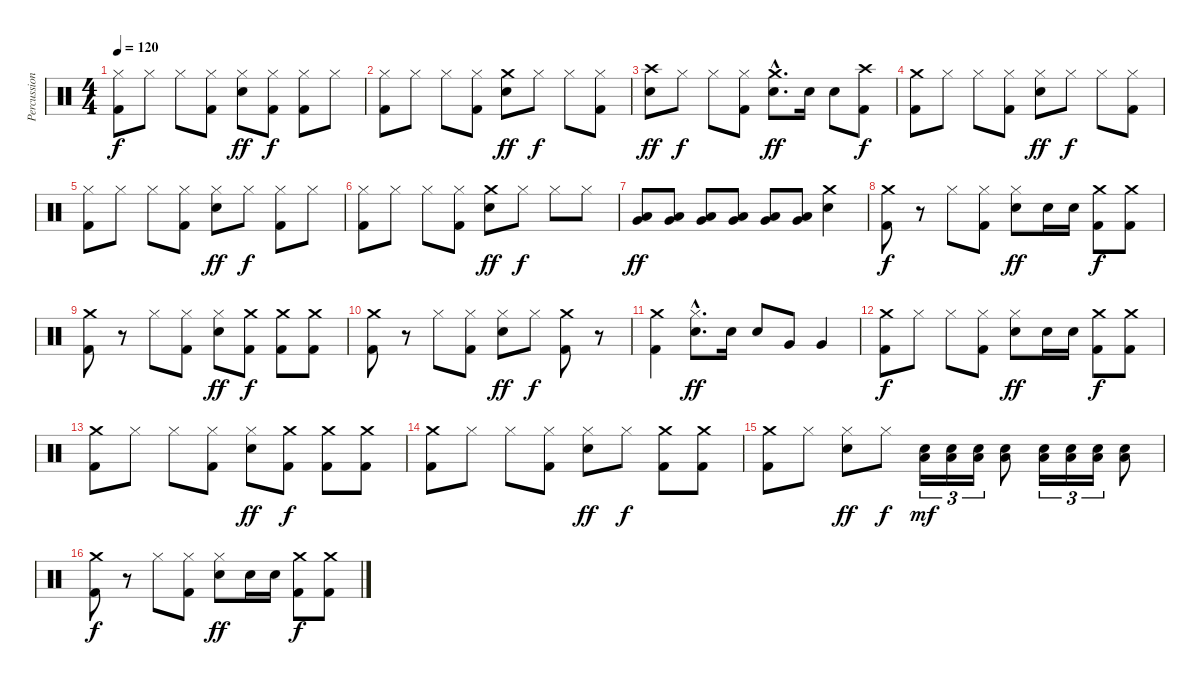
\track ("Percussion" "Percussion") {instrument percussion}
\staff {score}
\articulation defaults
\ts (4 4)
\tempo 120
\clef neutral
\ks c
("Hi-Hat (closed)" "Kick (hit) 2").8{dy f} "Hi-Hat (closed)".8 "Hi-Hat (closed)".8 ("Hi-Hat (closed)" "Kick (hit) 2").8 ("Hi-Hat (closed)" "Snare (hit) 2").8{dy ff} ("Hi-Hat (closed)" "Kick (hit) 2").8{dy f} ("Hi-Hat (closed)" "Kick (hit) 2").8 "Hi-Hat (closed)".8 |
("Hi-Hat (closed)" "Kick (hit) 2").8 "Hi-Hat (closed)".8 "Hi-Hat (closed)".8 ("Hi-Hat (closed)" "Kick (hit) 2").8 ("Crash medium (hit)" "Snare (hit) 2").8{dy ff} "Hi-Hat (closed)".8{dy f} "Hi-Hat (closed)".8 ("Hi-Hat (closed)" "Kick (hit) 2").8 |
("Crash high (hit)" "Snare (hit) 2").8{dy ff} "Hi-Hat (closed)".8{dy f} "Hi-Hat (closed)".8 ("Hi-Hat (closed)" "Kick (hit) 2").8 ("Crash medium (hit)"{hac} "Snare (hit) 2"{hac}).8{d dy ff} "Snare (hit) 2".16 "Snare (hit) 2".8 ("Crash high (hit)" "Kick (hit) 2").8{dy f} |
("Crash medium (hit)" "Kick (hit) 2").8 "Hi-Hat (closed)".8 "Hi-Hat (closed)".8 ("Hi-Hat (closed)" "Kick (hit) 2").8 ("Hi-Hat (closed)" "Snare (hit) 2").8{dy ff} "Hi-Hat (closed)".8{dy f} "Hi-Hat (closed)".8 ("Hi-Hat (closed)" "Kick (hit) 2").8 |
("Hi-Hat (closed)" "Kick (hit) 2").8 "Hi-Hat (closed)".8 "Hi-Hat (closed)".8 ("Hi-Hat (closed)" "Kick (hit) 2").8 ("Hi-Hat (closed)" "Snare (hit) 2").8{dy ff} "Hi-Hat (closed)".8{dy f} ("Hi-Hat (closed)" "Kick (hit) 2").8 "Hi-Hat (closed)".8 |
("Hi-Hat (closed)" "Kick (hit) 2").8 "Hi-Hat (closed)".8 "Hi-Hat (closed)".8 ("Hi-Hat (closed)" "Kick (hit) 2").8 ("Crash medium (hit)" "Snare (hit) 2").8{dy ff} "Hi-Hat (closed)".8{dy f} "Hi-Hat (closed)".8 "Hi-Hat (closed)".8 |
("Low Tom (hit)" "Very Low Tom (hit)").8{dy ff} ("Low Tom (hit)" "Very Low Tom (hit)").8 ("Low Tom (hit)" "Very Low Tom (hit)").8 ("Low Tom (hit)" "Very Low Tom (hit)").8 ("Low Tom (hit)" "Very Low Tom (hit)").8 ("Low Tom (hit)" "Very Low Tom (hit)").8 ("Crash medium (hit)" "Snare (hit) 2").4 |
("Crash medium (hit)" "Kick (hit) 2").8{dy f} r.8 "Hi-Hat (closed)".8 ("Hi-Hat (closed)" "Kick (hit) 2").8 ("Hi-Hat (closed)" "Snare (hit) 2").8{dy ff} "Snare (hit) 2".16 "Snare (hit) 2".16 ("Crash medium (hit)" "Kick (hit) 2").8{dy f} ("Crash medium (hit)" "Kick (hit) 2").8 |
("Crash medium (hit)" "Kick (hit) 2").8 r.8 "Hi-Hat (closed)".8 ("Hi-Hat (closed)" "Kick (hit) 2").8 ("Hi-Hat (closed)" "Snare (hit) 2").8{dy ff} ("Crash medium (hit)" "Kick (hit) 2").8{dy f} ("Crash medium (hit)" "Kick (hit) 2").8 ("Crash medium (hit)" "Kick (hit) 2").8 |
("Crash medium (hit)" "Kick (hit) 2").8 r.8 "Hi-Hat (closed)".8 ("Hi-Hat (closed)" "Kick (hit) 2").8 ("Hi-Hat (closed)" "Snare (hit) 2").8{dy ff} "Hi-Hat (closed)".8{dy f} ("Crash medium (hit)" "Kick (hit) 2").8 r.8 |
("Crash medium (hit)" "Kick (hit) 2").4 ("Hi-Hat (closed)"{hac} "Snare (hit) 2"{hac}).8{d dy ff} "Snare (hit) 2".16 "Snare (hit) 2".8 "Very Low Tom (hit)".8 "Very Low Tom (hit)".4 |
("Crash medium (hit)" "Kick (hit) 2").8{dy f} "Hi-Hat (closed)".8 "Hi-Hat (closed)".8 ("Hi-Hat (closed)" "Kick (hit) 2").8 ("Hi-Hat (closed)" "Snare (hit) 2").8{dy ff} "Snare (hit) 2".16 "Snare (hit) 2".16 ("Crash medium (hit)" "Kick (hit) 2").8{dy f} ("Crash medium (hit)" "Kick (hit) 2").8 |
("Crash medium (hit)" "Kick (hit) 2").8 "Hi-Hat (closed)".8 "Hi-Hat (closed)".8 ("Hi-Hat (closed)" "Kick (hit) 2").8 ("Hi-Hat (closed)" "Snare (hit) 2").8{dy ff} ("Crash medium (hit)" "Kick (hit) 2").8{dy f} ("Crash medium (hit)" "Kick (hit) 2").8 ("Crash medium (hit)" "Kick (hit) 2").8 |
("Crash medium (hit)" "Kick (hit) 2").8 "Hi-Hat (closed)".8 "Hi-Hat (closed)".8 ("Hi-Hat (closed)" "Kick (hit) 2").8 ("Hi-Hat (closed)" "Snare (hit) 2").8{dy ff} "Hi-Hat (closed)".8{dy f} ("Crash medium (hit)" "Kick (hit) 2").8 ("Crash medium (hit)" "Kick (hit) 2").8 |
("Crash medium (hit)" "Kick (hit) 2").8 "Hi-Hat (closed)".8 ("Hi-Hat (closed)" "Snare (hit) 2").8{dy ff} "Hi-Hat (closed)".8{dy f} ("Snare (hit) 2" "Low Floor Tom (hit)").16{tu (3 2) dy mf} ("Snare (hit) 2" "Low Floor Tom (hit)").16{tu (3 2)} ("Snare (hit) 2" "Low Floor Tom (hit)").16{tu (3 2)} ("Snare (hit) 2" "Low Floor Tom (hit)").8 ("Snare (hit) 2" "Low Floor Tom (hit)").16{tu (3 2)} ("Snare (hit) 2" "Low Floor Tom (hit)").16{tu (3 2)} ("Snare (hit) 2" "Low Floor Tom (hit)").16{tu (3 2)} ("Snare (hit) 2" "Low Floor Tom (hit)").8 |
("Crash medium (hit)" "Kick (hit) 2").8{dy f} r.8 "Hi-Hat (closed)".8 ("Hi-Hat (closed)" "Kick (hit) 2").8 ("Hi-Hat (closed)" "Snare (hit) 2").8{dy ff} "Snare (hit) 2".16 "Snare (hit) 2".16 ("Crash medium (hit)" "Kick (hit) 2").8{dy f} ("Crash medium (hit)" "Kick (hit) 2").8
